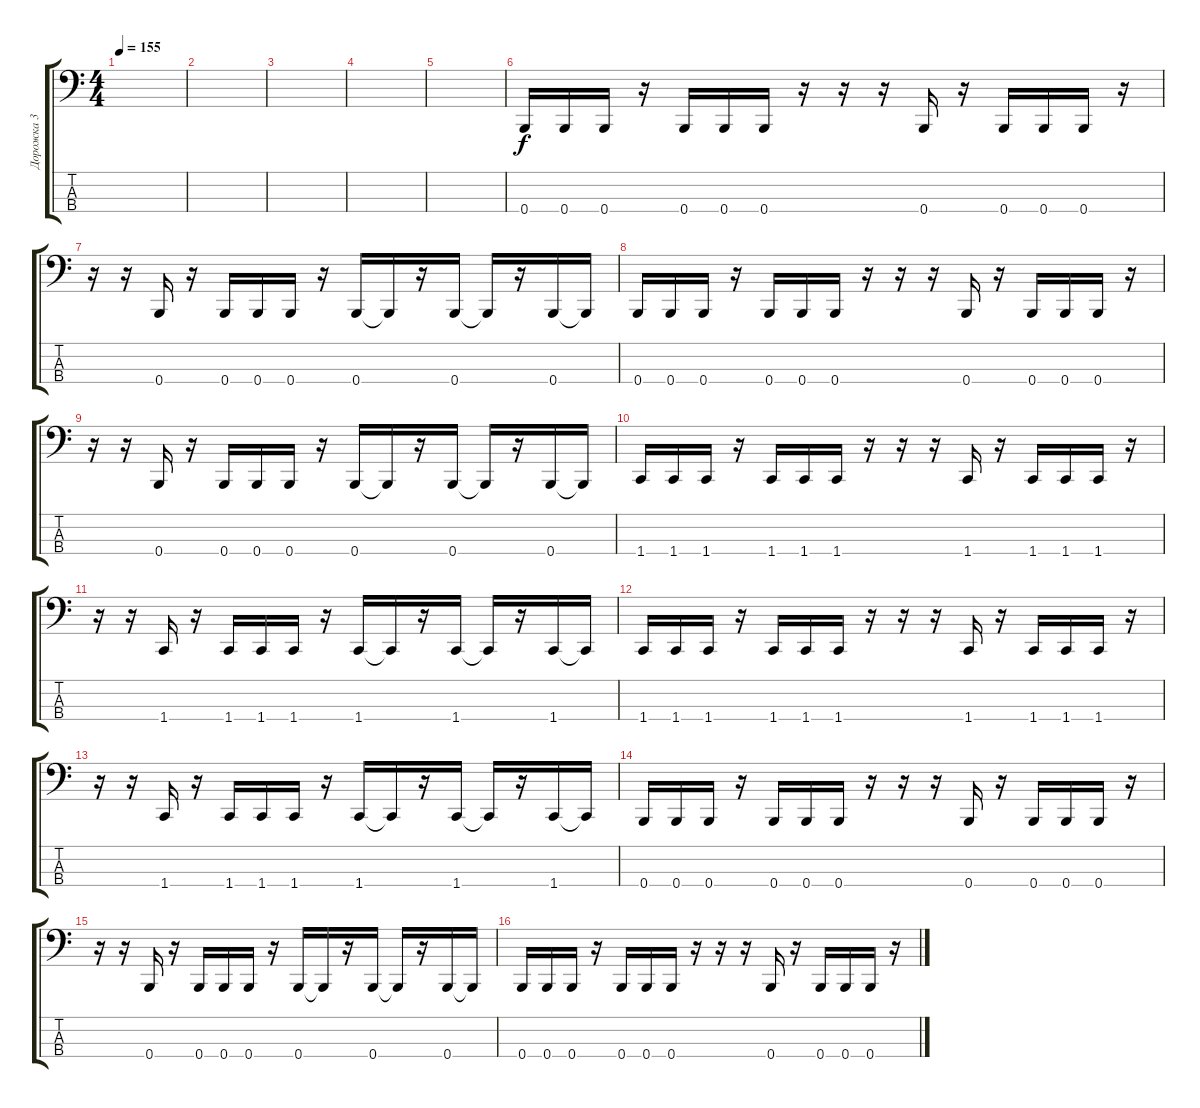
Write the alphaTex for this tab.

\track ("Дорожка 3" "Дорожка 3") {instrument electricbasspick}
\staff {score tabs}
\tuning (E2 B1 Gb1 B0) {hide}
\ts (4 4)
\tempo 155
\clef f4
\ks c
|
|
|
|
|
0.4.16 0.4.16 0.4.16 r.16 0.4.16 0.4.16 0.4.16 r.16 r.16 r.16 0.4.16 r.16 0.4.16 0.4.16 0.4.16 r.16 |
r.16 r.16 0.4.16 r.16 0.4.16 0.4.16 0.4.16 r.16 0.4.16 0.4{t}.16 r.16 0.4.16 0.4{t}.16 r.16 0.4.16 0.4{t}.16 |
0.4.16 0.4.16 0.4.16 r.16 0.4.16 0.4.16 0.4.16 r.16 r.16 r.16 0.4.16 r.16 0.4.16 0.4.16 0.4.16 r.16 |
r.16 r.16 0.4.16 r.16 0.4.16 0.4.16 0.4.16 r.16 0.4.16 0.4{t}.16 r.16 0.4.16 0.4{t}.16 r.16 0.4.16 0.4{t}.16 |
1.4.16 1.4.16 1.4.16 r.16 1.4.16 1.4.16 1.4.16 r.16 r.16 r.16 1.4.16 r.16 1.4.16 1.4.16 1.4.16 r.16 |
r.16 r.16 1.4.16 r.16 1.4.16 1.4.16 1.4.16 r.16 1.4.16 1.4{t}.16 r.16 1.4.16 1.4{t}.16 r.16 1.4.16 1.4{t}.16 |
1.4.16 1.4.16 1.4.16 r.16 1.4.16 1.4.16 1.4.16 r.16 r.16 r.16 1.4.16 r.16 1.4.16 1.4.16 1.4.16 r.16 |
r.16 r.16 1.4.16 r.16 1.4.16 1.4.16 1.4.16 r.16 1.4.16 1.4{t}.16 r.16 1.4.16 1.4{t}.16 r.16 1.4.16 1.4{t}.16 |
0.4.16 0.4.16 0.4.16 r.16 0.4.16 0.4.16 0.4.16 r.16 r.16 r.16 0.4.16 r.16 0.4.16 0.4.16 0.4.16 r.16 |
r.16 r.16 0.4.16 r.16 0.4.16 0.4.16 0.4.16 r.16 0.4.16 0.4{t}.16 r.16 0.4.16 0.4{t}.16 r.16 0.4.16 0.4{t}.16 |
0.4.16 0.4.16 0.4.16 r.16 0.4.16 0.4.16 0.4.16 r.16 r.16 r.16 0.4.16 r.16 0.4.16 0.4.16 0.4.16 r.16
